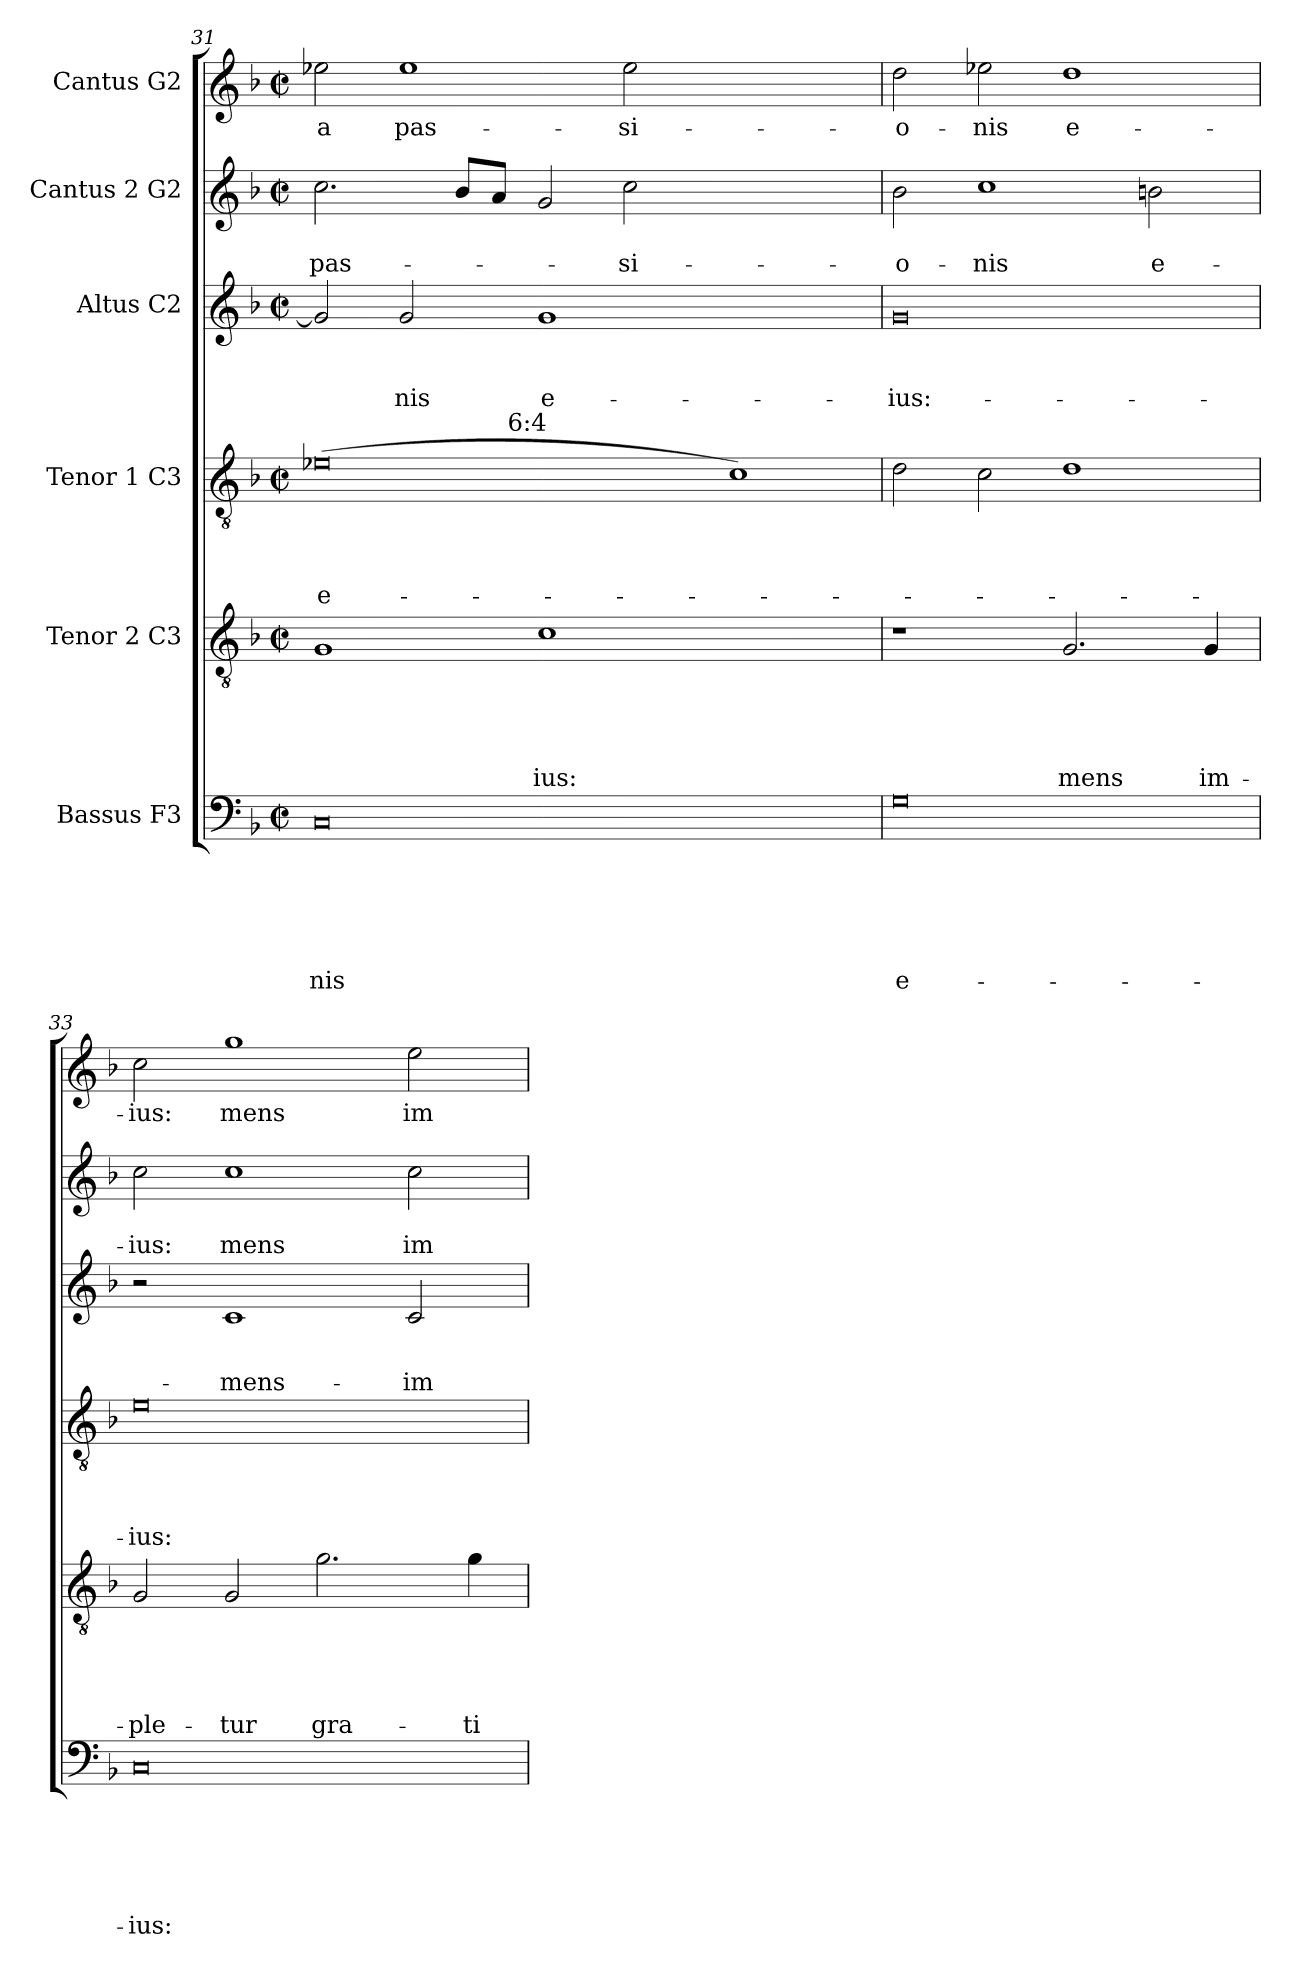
**kern	**text	**text	**text	**text	**text	**text	**kern	**text	**text	**text	**text	**text	**kern	**text	**text	**text	**text	**kern	**text	**text	**text	**kern	**text	**text	**kern	**text
*part6	*part6	*part6	*part6	*part6	*part6	*part6	*part5	*part5	*part5	*part5	*part5	*part5	*part4	*part4	*part4	*part4	*part4	*part3	*part3	*part3	*part3	*part2	*part2	*part2	*part1	*part1
*staff6	*staff6	*staff6	*staff6	*staff6	*staff6	*staff6	*staff5	*staff5	*staff5	*staff5	*staff5	*staff5	*staff4	*staff4	*staff4	*staff4	*staff4	*staff3	*staff3	*staff3	*staff3	*staff2	*staff2	*staff2	*staff1	*staff1
*I"Bassus F3	*	*	*	*	*	*	*I"Tenor 2 C3	*	*	*	*	*	*I"Tenor 1 C3	*	*	*	*	*I"Altus C2	*	*	*	*I"Cantus 2 G2	*	*	*I"Cantus G2	*
!!LO:PB:g=z
*clefF4	*	*	*	*	*	*	*clefGv2	*	*	*	*	*	*clefGv2	*	*	*	*	*clefG2	*	*	*	*clefG2	*	*	*clefG2	*
*k[b-]	*	*	*	*	*	*	*k[b-]	*	*	*	*	*	*k[b-]	*	*	*	*	*k[b-]	*	*	*	*k[b-]	*	*	*k[b-]	*
*F:	*	*	*	*	*	*	*F:	*	*	*	*	*	*F:	*	*	*	*	*F:	*	*	*	*F:	*	*	*F:	*
*M2/2	*	*	*	*	*	*	*M2/2	*	*	*	*	*	*M2/2	*	*	*	*	*M2/2	*	*	*	*M2/2	*	*	*M2/2	*
*met(c|)	*	*	*	*	*	*	*met(c|)	*	*	*	*	*	*met(c|)	*	*	*	*	*met(c|)	*	*	*	*met(c|)	*	*	*met(c|)	*
=31	=31	=31	=31	=31	=31	=31	=31	=31	=31	=31	=31	=31	=31	=31	=31	=31	=31	=31	=31	=31	=31	=31	=31	=31	=31	=31
!	!	!	!	!	!	!LO:LY:b	!	!	!	!	!	!	!	!	!	!	!LO:LY:b:rj	!	!	!	!	!	!	!LO:LY:b	!	!LO:LY:b
*	*	*	*	*	*	*	*	*	*	*	*	*	*^	*	*	*	*	*	*	*	*	*	*	*	*	*
0C	.	.	.	.	.	-nis	1G	.	.	.	.	.	(>0e-X	2ryy	.	.	.	e-	2g/]	.	.	.	2.cc\	.	pas-	2ee-X\	-a
!	!	!	!	!	!	!	!	!	!	!	!	!	!	!	!	!	!	!	!	!	!	!LO:LY:b	!	!	!	!	!LO:LY:b
.	.	.	.	.	.	.	.	.	.	.	.	.	.	4ryy	.	.	.	.	2g/	.	.	-nis	.	.	.	1ee-	pas-
.	.	.	.	.	.	.	.	.	.	.	.	.	.	8ryy	.	.	.	.	.	.	.	.	8b-/L	.	.	.	.
.	.	.	.	.	.	.	.	.	.	.	.	.	.	32ryy	.	.	.	.	.	.	.	.	8a/J	.	.	.	.
!	!	!	!	!	!	!	!	!	!	!	!	!	!	!LO:TX:a:t=6&colon;4	!	!	!	!	!	!	!	!	!	!	!	!	!
.	.	.	.	.	.	.	.	.	.	.	.	.	.	1ryy	.	.	.	.	.	.	.	.	.	.	.	.	.
!	!	!	!	!	!	!	!	!	!	!	!	!LO:LY:b	!	!	!	!	!	!	!	!	!	!LO:LY:b:rj	!	!	!	!	!
.	.	.	.	.	.	.	1c	.	.	.	.	-ius:	.	.	.	.	.	.	1g	.	.	e-	2g/	.	.	.	.
!	!	!	!	!	!	!	!	!	!	!	!	!	!	!	!	!	!	!	!	!	!	!	!	!	!LO:LY:b	!	!LO:LY:b
.	.	.	.	.	.	.	.	.	.	.	.	.	.	.	.	.	.	.	.	.	.	.	2cc\	.	-si-	2ee-\	-si-
.	.	.	.	.	.	.	.	.	.	.	.	.	.	1ryy	.	.	.	.	.	.	.	.	.	.	.	.	.
1ryy	.	.	.	.	.	.	1ryy	.	.	.	.	.	1c)	.	.	.	.	.	1ryy	.	.	.	1ryy	.	.	1ryy	.
.	.	.	.	.	.	.	.	.	.	.	.	.	.	16.ryy	.	.	.	.	.	.	.	.	.	.	.	.	.
=32	=32	=32	=32	=32	=32	=32	=32	=32	=32	=32	=32	=32	=32	=32	=32	=32	=32	=32	=32	=32	=32	=32	=32	=32	=32	=32	=32
!	!	!	!	!	!	!LO:LY:b:rj	!	!	!	!	!	!	!	!	!	!	!	!	!	!	!	!LO:LY:b	!	!	!LO:LY:b	!	!LO:LY:b
*	*	*	*	*	*	*	*	*	*	*	*	*	*v	*v	*	*	*	*	*	*	*	*	*	*	*	*	*
0G	.	.	.	.	.	e-	1r	.	.	.	.	.	2d\	.	.	.	.	0g	.	.	-ius:-	2b-\	.	-o-	2dd\	-o-
!	!	!	!	!	!	!	!	!	!	!	!	!	!	!	!	!	!	!	!	!	!	!	!	!LO:LY:b	!	!LO:LY:b
.	.	.	.	.	.	.	.	.	.	.	.	.	2c\	.	.	.	.	.	.	.	.	1cc	.	-nis	2ee-\	-nis
!	!	!	!	!	!	!	!	!	!	!	!	!LO:LY:b	!	!	!	!	!	!	!	!	!	!	!	!	!	!LO:LY:b:rj
.	.	.	.	.	.	.	2.G/	.	.	.	.	mens	1d	.	.	.	.	.	.	.	.	.	.	.	1dd	e-
!	!	!	!	!	!	!	!	!	!	!	!	!	!	!	!	!	!	!	!	!	!	!	!	!LO:LY:b	!	!
.	.	.	.	.	.	.	.	.	.	.	.	.	.	.	.	.	.	.	.	.	.	2bn\	.	e-	.	.
!	!	!	!	!	!	!	!	!	!	!	!	!LO:LY:b	!	!	!	!	!	!	!	!	!	!	!	!	!	!
.	.	.	.	.	.	.	4G/	.	.	.	.	im-	.	.	.	.	.	.	.	.	.	.	.	.	.	.
=33	=33	=33	=33	=33	=33	=33	=33	=33	=33	=33	=33	=33	=33	=33	=33	=33	=33	=33	=33	=33	=33	=33	=33	=33	=33	=33
!	!	!	!	!	!	!LO:LY:b	!	!	!	!	!	!LO:LY:b	!	!	!	!	!LO:LY:b	!	!	!	!	!	!	!LO:LY:b	!	!LO:LY:b
0C	.	.	.	.	.	-ius:	2G/	.	.	.	.	-ple-	0e	.	.	.	-ius:	2r	.	.	.	2cc\	.	-ius:	2cc\	-ius:
!	!	!	!	!	!	!	!	!	!	!	!	!LO:LY:b	!	!	!	!	!	!	!	!	!LO:LY:b	!	!	!LO:LY:b	!	!LO:LY:b
.	.	.	.	.	.	.	2G/	.	.	.	.	-tur	.	.	.	.	.	1c	.	.	-mens-	1cc	.	mens	1gg	mens
!	!	!	!	!	!	!	!	!	!	!	!	!LO:LY:b	!	!	!	!	!	!	!	!	!	!	!	!	!	!
.	.	.	.	.	.	.	2.g\	.	.	.	.	gra-	.	.	.	.	.	.	.	.	.	.	.	.	.	.
!	!	!	!	!	!	!	!	!	!	!	!	!	!	!	!	!	!	!	!	!	!LO:LY:b	!	!	!LO:LY:b	!	!LO:LY:b
.	.	.	.	.	.	.	.	.	.	.	.	.	.	.	.	.	.	2c/	.	.	-im-	2cc\	.	im-	2ee\	im-
!	!	!	!	!	!	!	!	!	!	!	!	!LO:LY:b	!	!	!	!	!	!	!	!	!	!	!	!	!	!
.	.	.	.	.	.	.	4g\	.	.	.	.	-ti-	.	.	.	.	.	.	.	.	.	.	.	.	.	.
=	=	=	=	=	=	=	=	=	=	=	=	=	=	=	=	=	=	=	=	=	=	=	=	=	=	=
*-	*-	*-	*-	*-	*-	*-	*-	*-	*-	*-	*-	*-	*-	*-	*-	*-	*-	*-	*-	*-	*-	*-	*-	*-	*-	*-
